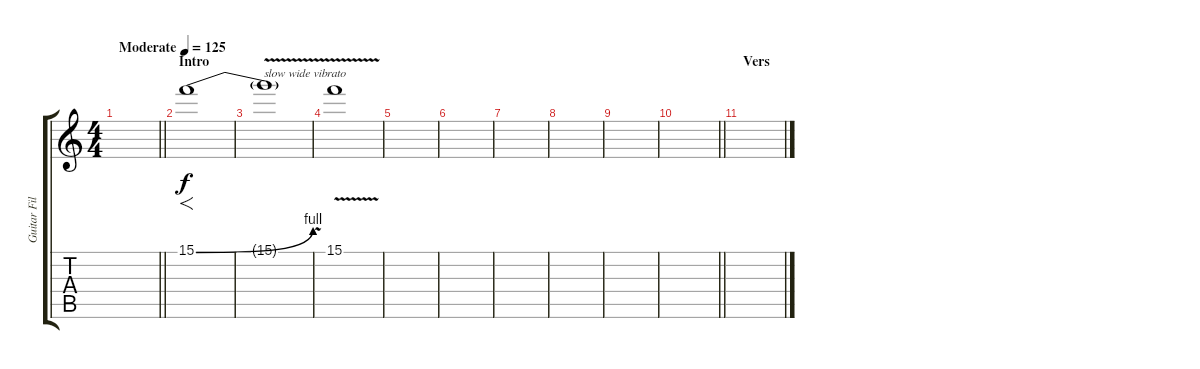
\track ("Guitar Fills" "Guitar Fil") {instrument overdrivenguitar}
\staff {score tabs}
\tuning (D4 A3 F3 C3 G2 D2) {hide}
\ts (4 4)
\tempo (125 "Moderate")
\clef g2
\barLineRight lightlight
\ks c
|
\section ("" "Intro")
15.1{be (bend 0 0 60 4)}.1{f volume 9} |
15.1{v t}.1{txt "slow wide vibrato"} |
15.1{v}.1 |
|
|
|
|
|
\barLineRight lightlight
|
\section ("" "Vers")
